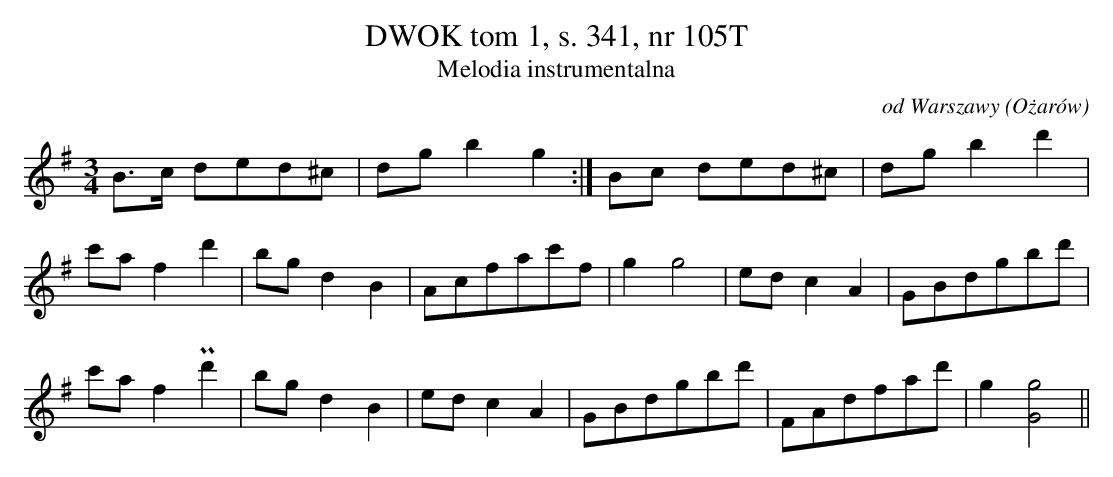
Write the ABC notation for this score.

X:1
T: DWOK tom 1, s. 341, nr 105T
T: Melodia instrumentalna
O: od Warszawy (Ożarów)
M: 3/4
L: 1/16
K: G
B3c d2e2d2^c2 | d2g2b4g4 :| B2c2 d2e2d2^c2 | d2g2b4d'4 |
c'2a2f4d'4 | b2g2d4B4 | A2c2f2a2c'2f2 | g4g8 | e2d2c4A4 | G2B2d2g2b2d'2 |
c'2a2f4Pd'4 | b2g2d4B4 | e2d2c4A4 | G2B2d2g2b2d'2 | F2A2d2f2a2d'2 | g4[g8G8] ||
